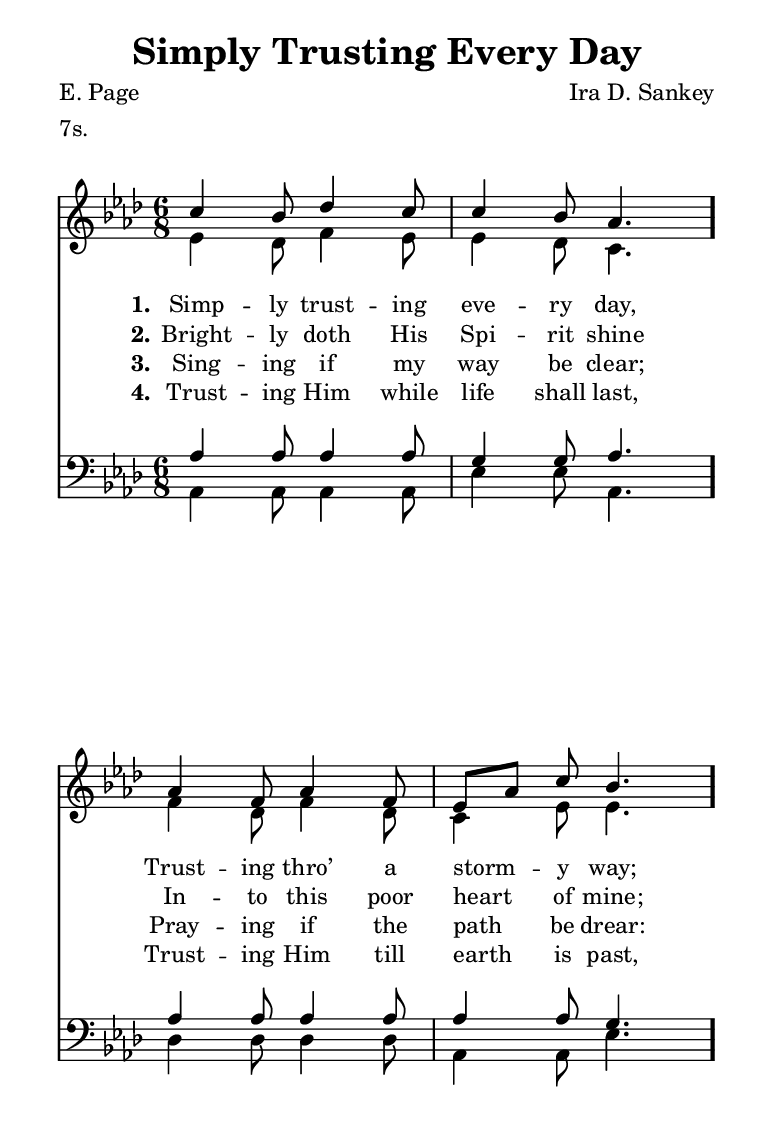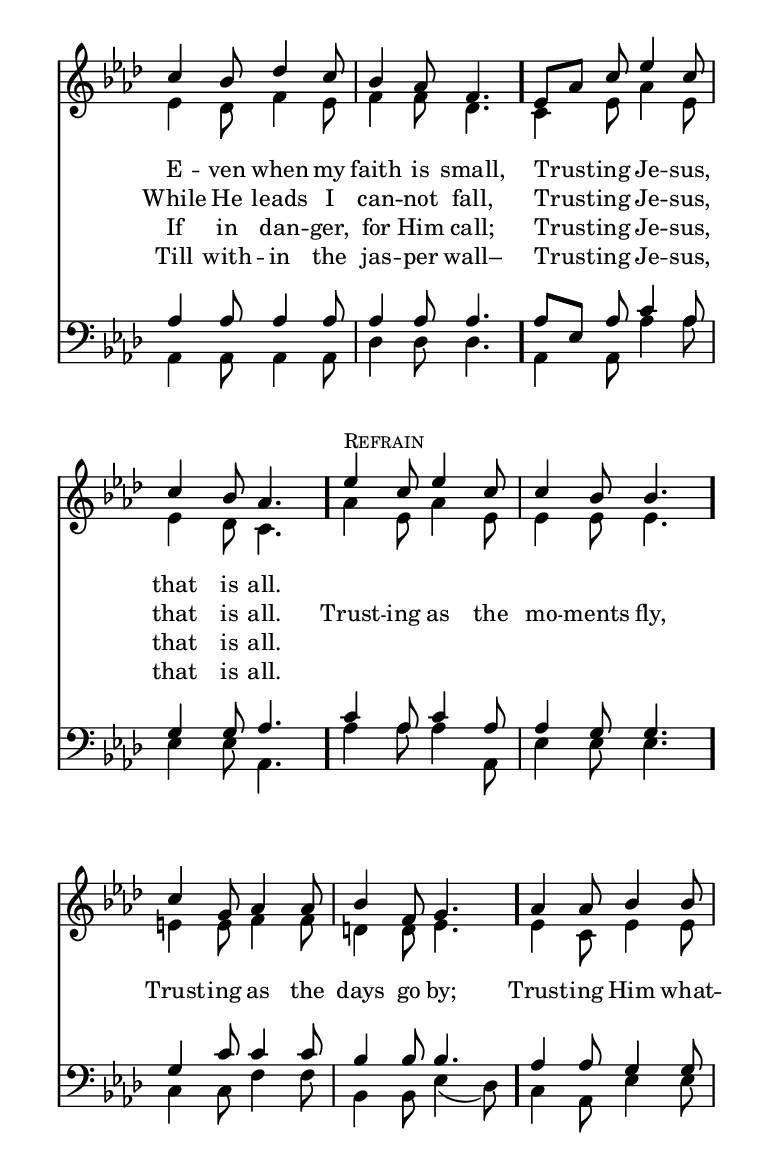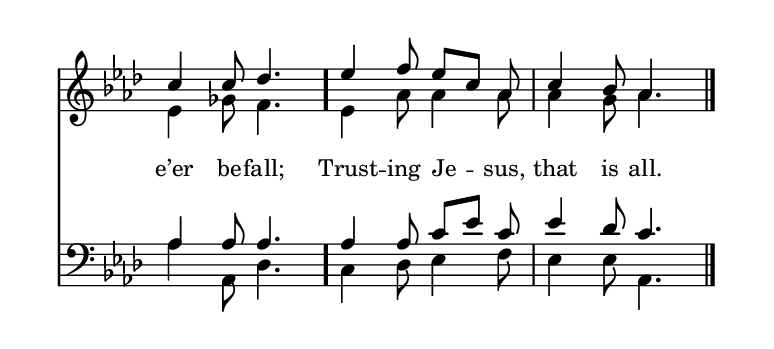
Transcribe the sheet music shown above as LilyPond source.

\include "common/global.ily"
\paper {
  \include "common/paper.ily"
}

\header{
  hymnnumber = "192"
  title = "Simply Trusting Every Day"
  tunename = ""
  meter = "7s."
  poet = "E. Page"
  composer = "Ira D. Sankey"
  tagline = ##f
}

global = {
  \include "common/overrides.ily"
  \override Staff.TimeSignature.style = #'numbered
  \time 6/8
  \override Score.MetronomeMark.transparent = ##t % hide all fermata changes too
  \tempo 8=130
  \key aes \major
  \autoBeamOff
}

patternA = { c4 bes8 des4 c8 | c4 bes8 aes4. }
patternB = { c4 bes8 des4 c8 | c8[ c8] bes8 aes4. }
patternC = { c8[ c8] bes8 des4 c8 | c4 bes8 aes4. }
patternD = { c4 bes8 des4 c8 | c4 bes8 aes4( c8) }
patternE = { c4 bes8 c8[ c] c8 | c4 bes8 aes4. }

notesSoprano = {
\global
\relative c'' {

  c4 bes8 des4 c8 | c4 bes8 aes4.
  \changePitch \patternB { aes f aes f | ees aes c bes }
  \changePitch \patternA { c bes des c | bes aes f }
  \changePitch \patternC { ees aes c ees c | c bes aes }

  << s^\markup { \small \caps "Refrain" }
  { \changePitch \patternA { ees' c ees c c bes bes } } >>
  \changePitch \patternA { c g aes aes | bes f g }
  \changePitch \patternA { aes aes bes bes | c c des }
  \changePitch \patternE { ees f ees c aes | c bes aes }

  \bar "|."

}
}

notesAlto = {
\global
\relative e' {

  \changePitch \patternA { ees des f ees | ees des c }
  \changePitch \patternA { f des f des | c ees ees }
  \changePitch \patternA { ees des f ees | f f des }
  \changePitch \patternA { c ees aes ees | ees des c }

  \changePitch \patternA { aes' ees aes ees | ees ees ees }
  \changePitch \patternA { e e f f | d d ees }
  \changePitch \patternA { ees c ees ees | ees ges f }
  \changePitch \patternA { ees aes aes aes | aes g aes }

}
}

notesTenor = {
\global
\relative a {

  \changePitch \patternA { aes aes aes aes | g g aes }
  \changePitch \patternA { aes aes aes aes | aes aes g }
  \changePitch \patternA { aes aes aes aes | aes aes aes }
  \changePitch \patternC { aes ees aes c aes | g g aes }

  \changePitch \patternA { c aes c aes | aes g g }
  \changePitch \patternA { g c c c | bes bes bes }
  \changePitch \patternA { aes aes g g | aes aes aes }
  \changePitch \patternE { aes aes c ees c | ees des c }

}
}

notesBass = {
\global
\relative f, {

  \changePitch \patternA { aes aes aes aes | ees' ees aes, }
  \changePitch \patternA { des des des des | aes aes ees' }
  \changePitch \patternA { aes, aes aes aes | des des des }
  \changePitch \patternA { aes aes aes' aes | ees ees aes, }

  \changePitch \patternA { aes' aes aes aes, | ees' ees ees }
  \changePitch \patternD { c c f f | bes, bes ees des }
  \changePitch \patternA { c aes ees' ees | aes aes, des }
  \changePitch \patternA { c des ees f | ees ees aes, }

}
}

Refrain = \lyricmode {

Trust -- ing as the mo -- ments fly, \bar "."
Trust -- ing as the days go by; \bar "."
Trust -- ing Him what -- e’er be -- fall; \bar "."
Trust -- ing Je -- sus, that is all. \bar "."

}

wordsA = \lyricmode {
\set stanza = "1."

Simp -- ly trust -- ing eve -- ry day, \bar "."
Trust -- ing thro’ a storm -- y way; \bar "."
E -- ven when my faith is small, \bar "."
Trust -- ing Je -- sus, that is all. \bar "."

}

wordsB = \lyricmode {
\set stanza = "2."

Bright -- ly doth His Spi -- rit shine
In -- to this poor heart of mine;
While He leads I can -- not fall,
Trust -- ing Je -- sus, that is all.

\Refrain

}

wordsC = \lyricmode {
\set stanza = "3."

Sing -- ing if my way be clear;
Pray -- ing if the path be drear:
If in dan -- ger, for Him call;
Trust -- ing Je -- sus, that is all.

}

wordsD = \lyricmode {
\set stanza = "4."

Trust -- ing Him while life shall last,
Trust -- ing Him till earth is past,
Till with -- in the jas -- per wall–
Trust -- ing Je -- sus, that is all.

}

\score {
  \context ChoirStaff <<
    \context Staff = upper <<
      \set ChoirStaff.systemStartDelimiter = #'SystemStartBar
      \context Voice  = sopranos { \voiceOne << \notesSoprano >> }
      \context Voice  = altos { \voiceTwo << \notesAlto >> }
      \context Lyrics = one   \lyricsto sopranos \wordsA
      \context Lyrics = two   \lyricsto sopranos \wordsB
      \context Lyrics = three \lyricsto sopranos \wordsC
      \context Lyrics = four  \lyricsto sopranos \wordsD
    >>
    \context Staff = men <<
      \clef bass
      \context Voice  = tenors { \voiceOne << \notesTenor >> }
      \context Voice  = basses { \voiceTwo << \notesBass >> }
    >>
  >>
  \layout {
    \include "common/layout.ily"
  }
  \midi{
    \include "common/midi.ily"
  }
}

\version "2.19.49"  % necessary for upgrading to future LilyPond versions.

% vi:set et ts=2 sw=2 ai nocindent syntax=lilypond:
